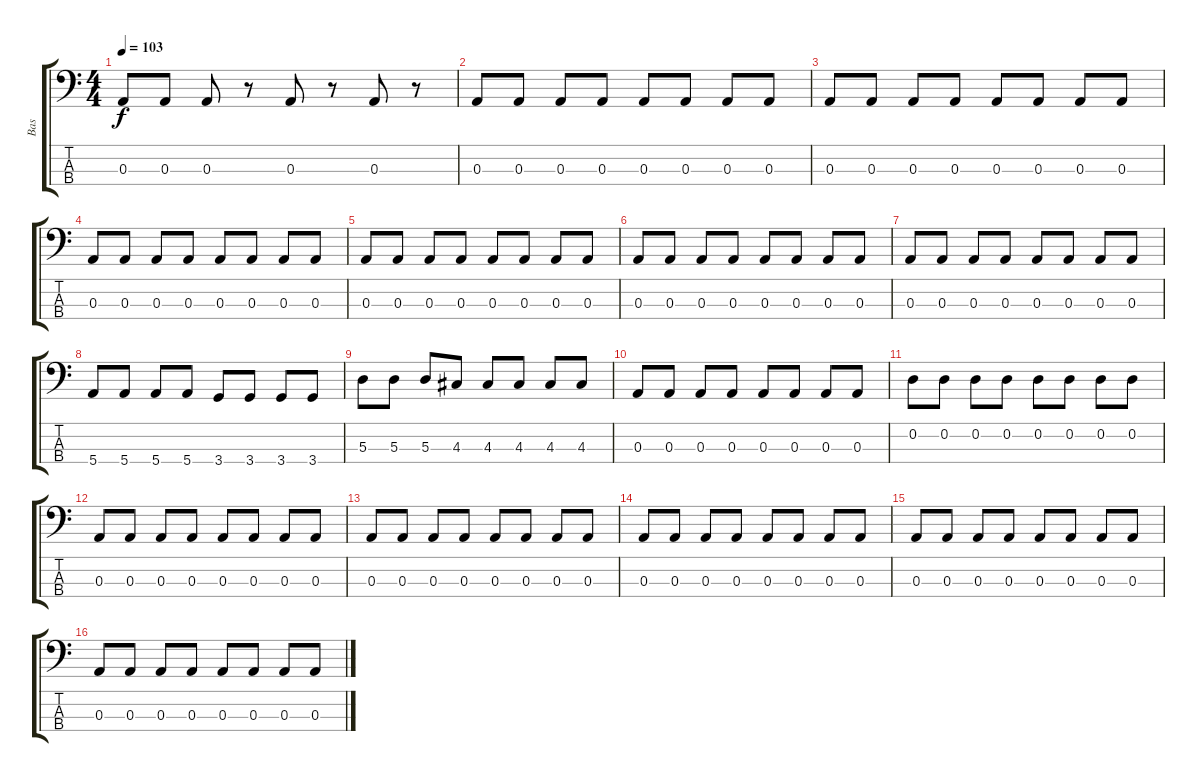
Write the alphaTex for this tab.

\track ("Bas" "Bas") {instrument electricbassfinger}
\staff {score tabs}
\tuning (G2 D2 A1 E1) {hide}
\ts (4 4)
\tempo 103
\clef f4
\ks c
0.3.8{dy f} 0.3.8 0.3.8 r.8 0.3.8 r.8 0.3.8 r.8 |
0.3.8 0.3.8 0.3.8 0.3.8 0.3.8 0.3.8 0.3.8 0.3.8 |
0.3.8 0.3.8 0.3.8 0.3.8 0.3.8 0.3.8 0.3.8 0.3.8 |
0.3.8 0.3.8 0.3.8 0.3.8 0.3.8 0.3.8 0.3.8 0.3.8 |
0.3.8 0.3.8 0.3.8 0.3.8 0.3.8 0.3.8 0.3.8 0.3.8 |
0.3.8 0.3.8 0.3.8 0.3.8 0.3.8 0.3.8 0.3.8 0.3.8 |
0.3.8 0.3.8 0.3.8 0.3.8 0.3.8 0.3.8 0.3.8 0.3.8 |
5.4.8 5.4.8 5.4.8 5.4.8 3.4.8 3.4.8 3.4.8 3.4.8 |
5.3.8 5.3.8 5.3.8 4.3.8 4.3.8 4.3.8 4.3.8 4.3.8 |
0.3.8 0.3.8 0.3.8 0.3.8 0.3.8 0.3.8 0.3.8 0.3.8 |
0.2.8 0.2.8 0.2.8 0.2.8 0.2.8 0.2.8 0.2.8 0.2.8 |
0.3.8 0.3.8 0.3.8 0.3.8 0.3.8 0.3.8 0.3.8 0.3.8 |
0.3.8 0.3.8 0.3.8 0.3.8 0.3.8 0.3.8 0.3.8 0.3.8 |
0.3.8 0.3.8 0.3.8 0.3.8 0.3.8 0.3.8 0.3.8 0.3.8 |
0.3.8 0.3.8 0.3.8 0.3.8 0.3.8 0.3.8 0.3.8 0.3.8 |
0.3.8 0.3.8 0.3.8 0.3.8 0.3.8 0.3.8 0.3.8 0.3.8
